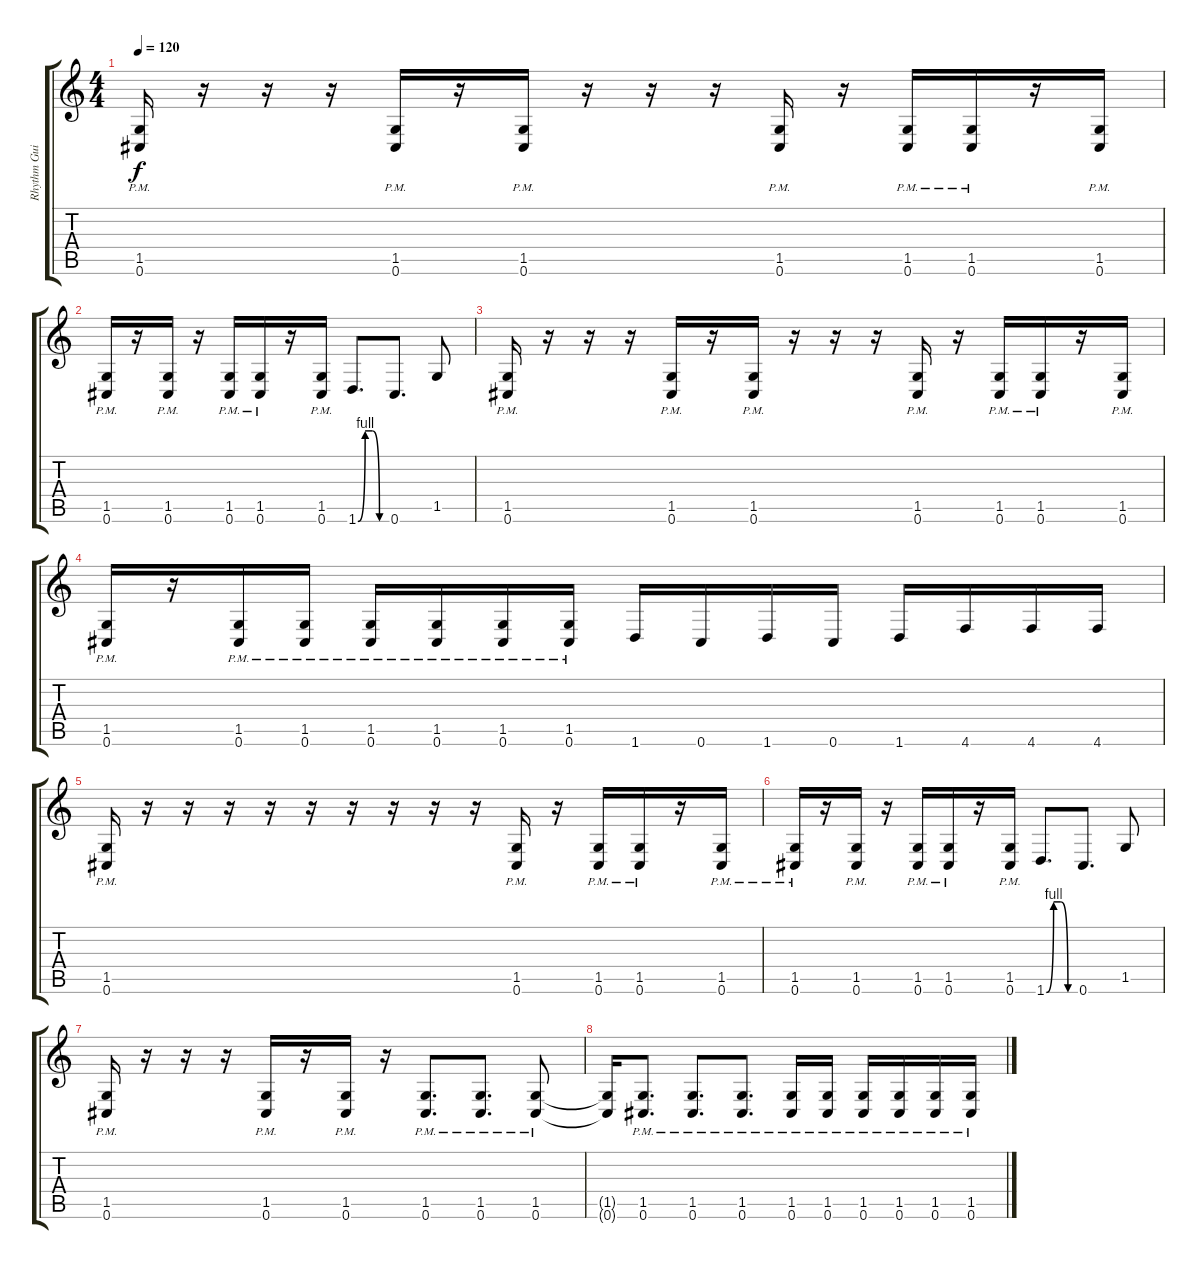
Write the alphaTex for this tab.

\track ("Rhythm Guitar 2" "Rhythm Gui") {instrument distortionguitar}
\staff {score tabs}
\tuning (Db4 Ab3 E3 B2 Gb2 Db2) {hide}
\ts (4 4)
\tempo 120
\clef g2
\ks c
(1.5{pm} 0.6{pm}).16{dy f} r.16 r.16 r.16 (1.5{pm} 0.6{pm}).16 r.16 (1.5{pm} 0.6{pm}).16 r.16 r.16 r.16 (1.5{pm} 0.6{pm}).16 r.16 (1.5{pm} 0.6{pm}).16 (1.5{pm} 0.6{pm}).16 r.16 (1.5{pm} 0.6{pm}).16 |
(1.5{pm} 0.6{pm}).16 r.16 (1.5{pm} 0.6{pm}).16 r.16 (1.5{pm} 0.6{pm}).16 (1.5{pm} 0.6{pm}).16 r.16 (1.5{pm} 0.6{pm}).16 1.6{be (custom 0 0 15 4 30 4 45 0 60 0)}.8{d} 0.6.8{d} 1.5.8 |
(1.5{pm} 0.6{pm}).16 r.16 r.16 r.16 (1.5{pm} 0.6{pm}).16 r.16 (1.5{pm} 0.6{pm}).16 r.16 r.16 r.16 (1.5{pm} 0.6{pm}).16 r.16 (1.5{pm} 0.6{pm}).16 (1.5{pm} 0.6{pm}).16 r.16 (1.5{pm} 0.6{pm}).16 |
(1.5{pm} 0.6{pm}).16 r.16 (1.5{pm} 0.6{pm}).16 (1.5{pm} 0.6{pm}).16 (1.5{pm} 0.6{pm}).16 (1.5{pm} 0.6{pm}).16 (1.5{pm} 0.6{pm}).16 (1.5{pm} 0.6{pm}).16 1.6.16 0.6.16 1.6.16 0.6.16 1.6.16 4.6.16 4.6.16 4.6.16 |
(1.5{pm} 0.6{pm}).16 r.16 r.16 r.16 r.16 r.16 r.16 r.16 r.16 r.16 (1.5{pm} 0.6{pm}).16 r.16 (1.5{pm} 0.6{pm}).16 (1.5{pm} 0.6{pm}).16 r.16 (1.5{pm} 0.6{pm}).16 |
(1.5{pm} 0.6{pm}).16 r.16 (1.5{pm} 0.6{pm}).16 r.16 (1.5{pm} 0.6{pm}).16 (1.5{pm} 0.6{pm}).16 r.16 (1.5{pm} 0.6{pm}).16 1.6{be (custom 0 0 15 4 30 4 45 0 60 0)}.8{d} 0.6.8{d} 1.5.8 |
(1.5{pm} 0.6{pm}).16 r.16 r.16 r.16 (1.5{pm} 0.6{pm}).16 r.16 (1.5{pm} 0.6{pm}).16 r.16 (1.5{pm} 0.6{pm}).8{d} (1.5{pm} 0.6{pm}).8{d} (1.5{pm} 0.6{pm}).8 |
(1.5{t} 0.6{t}).16 (1.5{pm} 0.6{pm}).8{d} (1.5{pm} 0.6{pm}).8{d} (1.5{pm} 0.6{pm}).8{d} (1.5{pm} 0.6{pm}).16 (1.5{pm} 0.6{pm}).16 (1.5{pm} 0.6{pm}).16 (1.5{pm} 0.6{pm}).16 (1.5{pm} 0.6{pm}).16 (1.5{pm} 0.6{pm}).16
